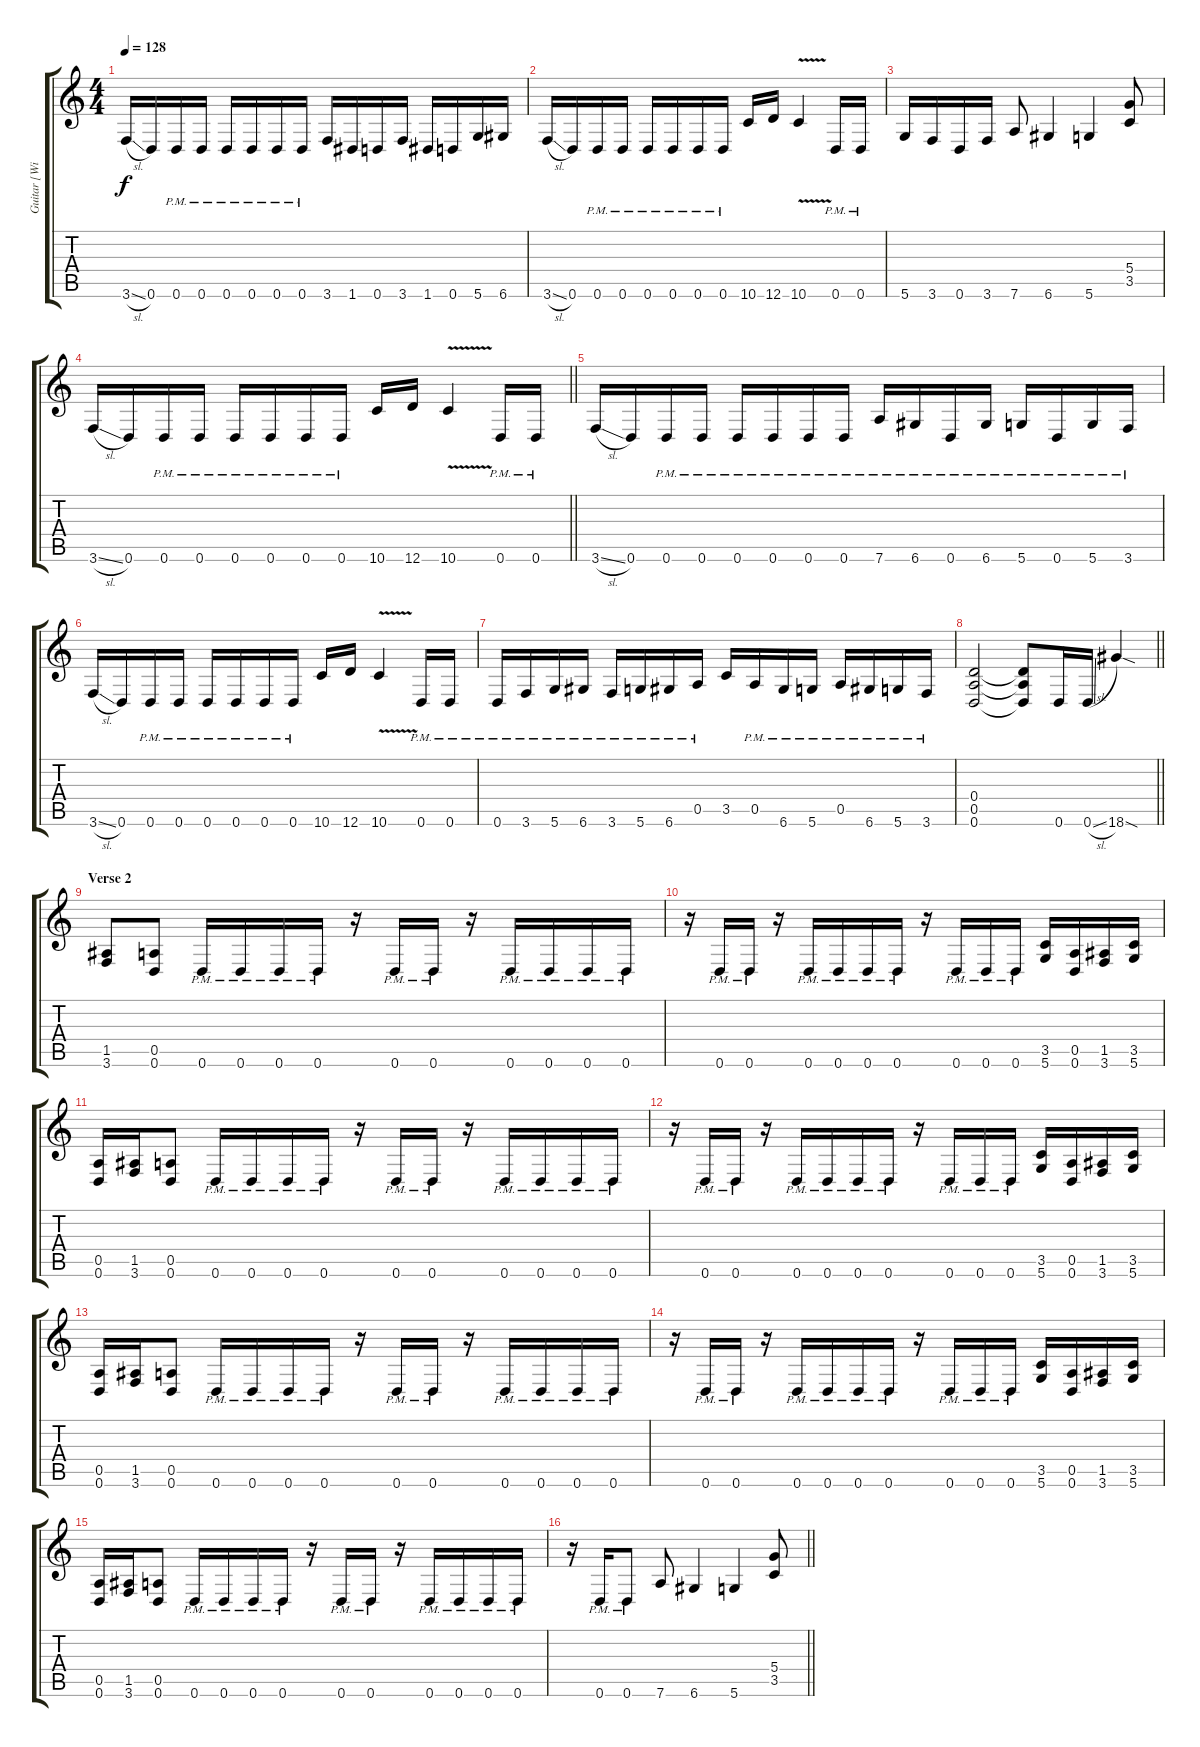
\track ("Guitar [Willie Adler]" "Guitar [Wi") {instrument overdrivenguitar}
\staff {score tabs}
\tuning (E4 B3 G3 D3 A2 D2) {hide}
\ts (4 4)
\tempo 128
\clef g2
\ks c
3.6{sl}.16{dy f} 0.6.16 0.6{pm}.16 0.6{pm}.16 0.6{pm}.16 0.6{pm}.16 0.6{pm}.16 0.6{pm}.16 3.6.16 1.6.16 0.6.16 3.6.16 1.6.16 0.6.16 5.6.16 6.6.16 |
3.6{sl}.16 0.6.16 0.6{pm}.16 0.6{pm}.16 0.6{pm}.16 0.6{pm}.16 0.6{pm}.16 0.6{pm}.16 10.6.16 12.6.16 10.6{v}.4 0.6{pm}.16 0.6{pm}.16 |
5.6.16 3.6.16 0.6.16 3.6.16 7.6.8 6.6.4 5.6.4 (5.4 3.5).8 |
\barLineRight lightlight
3.6{sl}.16 0.6.16 0.6{pm}.16 0.6{pm}.16 0.6{pm}.16 0.6{pm}.16 0.6{pm}.16 0.6{pm}.16 10.6.16 12.6.16 10.6{v}.4 0.6{pm}.16 0.6{pm}.16 |
3.6{sl}.16 0.6.16 0.6{pm}.16 0.6{pm}.16 0.6{pm}.16 0.6{pm}.16 0.6{pm}.16 0.6{pm}.16 7.6{pm}.16 6.6{pm}.16 0.6{pm}.16 6.6{pm}.16 5.6{pm}.16 0.6{pm}.16 5.6{pm}.16 3.6{pm}.16 |
3.6{sl}.16 0.6.16 0.6{pm}.16 0.6{pm}.16 0.6{pm}.16 0.6{pm}.16 0.6{pm}.16 0.6{pm}.16 10.6.16 12.6.16 10.6{v}.4 0.6{pm}.16 0.6{pm}.16 |
0.6{pm}.16 3.6{pm}.16 5.6{pm}.16 6.6{pm}.16 3.6{pm}.16 5.6{pm}.16 6.6{pm}.16 0.5{pm}.16 3.5.16 0.5{pm}.16 6.6{pm}.16 5.6{pm}.16 0.5{pm}.16 6.6{pm}.16 5.6{pm}.16 3.6{pm}.16 |
\barLineRight lightlight
(0.4 0.5 0.6).2 (0.4{t} 0.5{t} 0.6{t}).8 0.6.16 0.6{sl}.16 18.6{sod}.4 |
\section ("" "Verse 2")
(1.5 3.6).8 (0.5 0.6).8 0.6{pm}.16 0.6{pm}.16 0.6{pm}.16 0.6{pm}.16 r.16 0.6{pm}.16 0.6{pm}.16 r.16 0.6{pm}.16 0.6{pm}.16 0.6{pm}.16 0.6{pm}.16 |
r.16 0.6{pm}.16 0.6{pm}.16 r.16 0.6{pm}.16 0.6{pm}.16 0.6{pm}.16 0.6{pm}.16 r.16 0.6{pm}.16 0.6{pm}.16 0.6{pm}.16 (3.5 5.6).16 (0.5 0.6).16 (1.5 3.6).16 (3.5 5.6).16 |
(0.5 0.6).16 (1.5 3.6).16 (0.5 0.6).8 0.6{pm}.16 0.6{pm}.16 0.6{pm}.16 0.6{pm}.16 r.16 0.6{pm}.16 0.6{pm}.16 r.16 0.6{pm}.16 0.6{pm}.16 0.6{pm}.16 0.6{pm}.16 |
r.16 0.6{pm}.16 0.6{pm}.16 r.16 0.6{pm}.16 0.6{pm}.16 0.6{pm}.16 0.6{pm}.16 r.16 0.6{pm}.16 0.6{pm}.16 0.6{pm}.16 (3.5 5.6).16 (0.5 0.6).16 (1.5 3.6).16 (3.5 5.6).16 |
(0.5 0.6).16 (1.5 3.6).16 (0.5 0.6).8 0.6{pm}.16 0.6{pm}.16 0.6{pm}.16 0.6{pm}.16 r.16 0.6{pm}.16 0.6{pm}.16 r.16 0.6{pm}.16 0.6{pm}.16 0.6{pm}.16 0.6{pm}.16 |
r.16 0.6{pm}.16 0.6{pm}.16 r.16 0.6{pm}.16 0.6{pm}.16 0.6{pm}.16 0.6{pm}.16 r.16 0.6{pm}.16 0.6{pm}.16 0.6{pm}.16 (3.5 5.6).16 (0.5 0.6).16 (1.5 3.6).16 (3.5 5.6).16 |
(0.5 0.6).16 (1.5 3.6).16 (0.5 0.6).8 0.6{pm}.16 0.6{pm}.16 0.6{pm}.16 0.6{pm}.16 r.16 0.6{pm}.16 0.6{pm}.16 r.16 0.6{pm}.16 0.6{pm}.16 0.6{pm}.16 0.6{pm}.16 |
\barLineRight lightlight
r.16 0.6{pm}.16 0.6{pm}.8 7.6.8 6.6.4 5.6.4 (5.4 3.5).8
